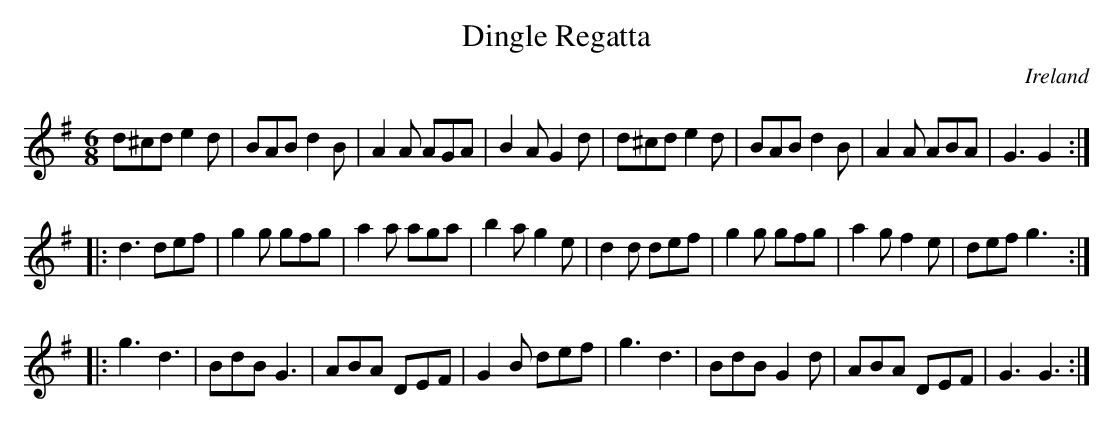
X:1
T:Dingle Regatta
M:6/8
O:Ireland
K:G major
d^cd e2d|BAB d2B|A2A AGA|B2A G2d|\
d^cd e2d|BAB d2B|A2A ABA|G3 G2:|
|:d3 def|g2g gfg|a2a aga|b2a g2e|\
d2d def|g2g gfg|a2g f2e|def g3:|
|:g3 d3|BdB G3|ABA DEF|G2B def|\
g3 d3|BdB G2d|ABA DEF|G3 G3:|
